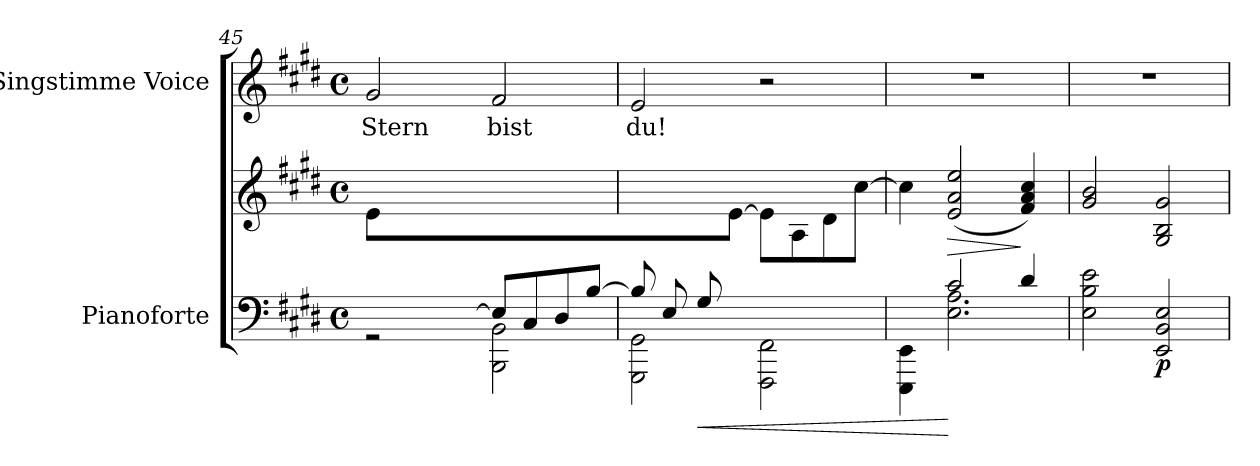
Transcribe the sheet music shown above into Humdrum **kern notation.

**kern	**kern	**dynam	**kern	**text
*part2	*part2	*part2	*part1	*part1
*staff3	*staff2	*staff2/3	*staff1	*staff1
*I"Pianoforte	*	*	*I"Singstimme Voice	*
*I'Pno	*	*	*	*
*clefF4	*clefG2	*	*clefG2	*
*k[f#c#g#d#]	*k[f#c#g#d#]	*	*k[f#c#g#d#]	*
*M4/4	*M4/4	*	*M4/4	*
*met(c)	*met(c)	*	*met(c)	*
=45	=45	=45	=45	=45
*^	*	*	*	*
8ryy	2r	8e\L	.	2g#/	Stern
8B/	.	2..ryy	.	.	.
8G#/	.	.	.	.	.
[>8E/J	.	.	.	.	.
(8E/L]	2BBB\ 2BB\	.	.	2f#/	bist
8C#/	.	.	.	.	.
8D#/	.	.	.	.	.
[>8B/J	.	.	.	.	.
=46	=46	=46	=46	=46	=46
8B/L]	2GGG#\ 2GG#\	4.ryy	.	2e/	du!
8E/	.	.	.	.	.
!	!	!	!LO:HP:b=2	!	!
8G#/	.	.	<	.	.
2ryy	.	[8e\J	.	.	.
.	2FFF#\ 2FF#\	8e\L]	.	2r	.
.	.	8A\	.	.	.
.	.	8d#\	.	.	.
8ryy	.	[8cc#\J)	.	.	.
=47	=47	=47	=47	=47	=47
4EEE\ 4EE\	4ryy	4cc#\]	.	1r	.
!	!	!	!LO:HP:n=1:b	!	!
2.E\ 2.A\	2c#/	(>2e/ 2a/ 2ee/	[ >	.	.
.	4d#/	4f#/ 4a/ 4cc#/)	]	.	.
*v	*v	*	*	*	*
=48	=48	=48	=48	=48
2E\ 2B\ 2e\	2g#/ 2b/	.	1r	.
!	!	!LO:DY:b=2	!	!
2EE/ 2BB/ 2E/	2G#/ 2B/ 2g#/	p	.	.
=	=	=	=	=
*-	*-	*-	*-	*-
